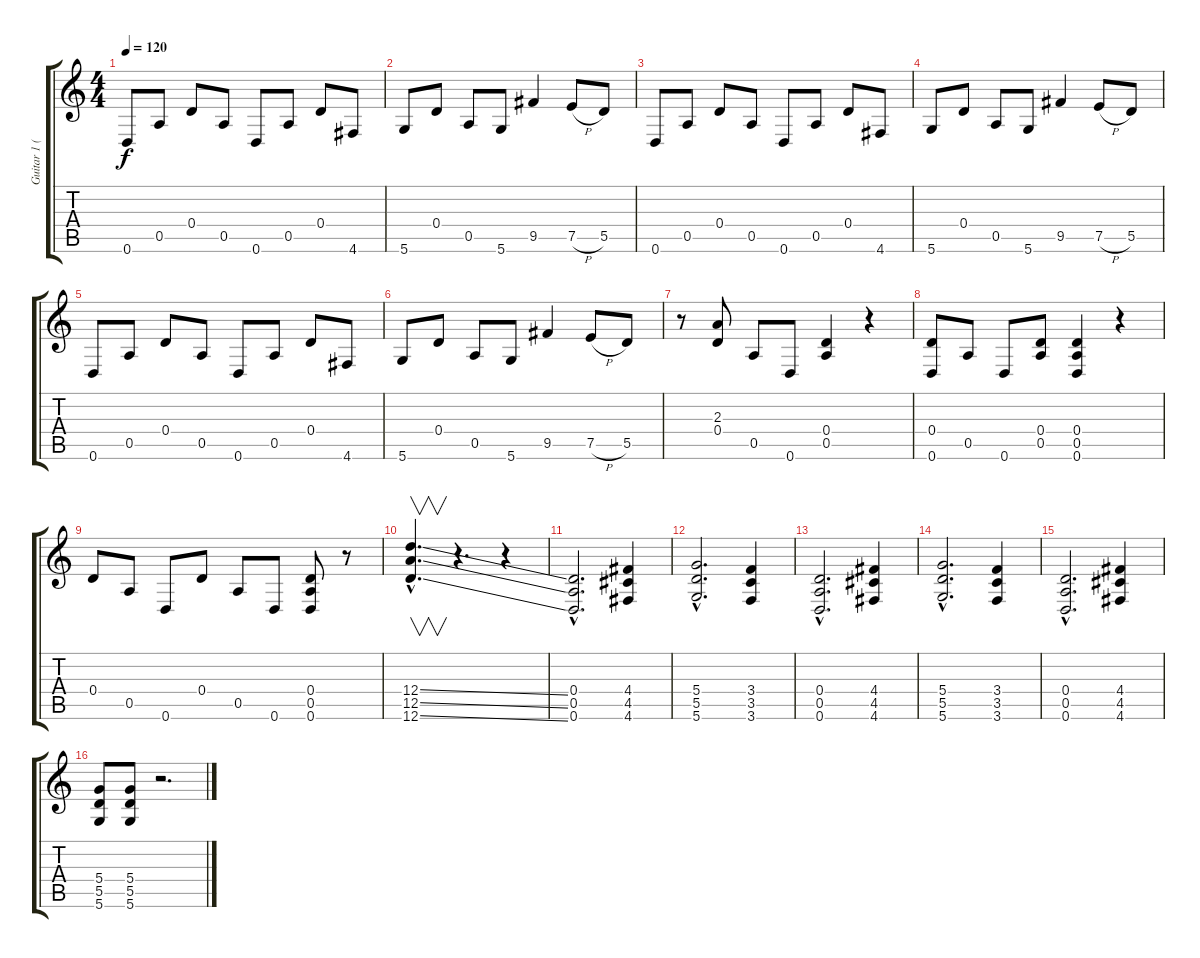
\track ("Guitar 1 (solo)" "Guitar 1 (") {instrument electricguitarmuted}
\staff {score tabs}
\tuning (E4 B3 G3 D3 A2 D2) {hide}
\ts (4 4)
\tempo 120
\clef g2
\ks c
0.6.8{dy f} 0.5.8 0.4.8 0.5.8 0.6.8 0.5.8 0.4.8 4.6.8 |
5.6.8 0.4.8 0.5.8 5.6.8 9.5.4 7.5{h}.8 5.5.8 |
0.6.8 0.5.8 0.4.8 0.5.8 0.6.8 0.5.8 0.4.8 4.6.8 |
5.6.8 0.4.8 0.5.8 5.6.8 9.5.4 7.5{h}.8 5.5.8 |
0.6.8 0.5.8 0.4.8 0.5.8 0.6.8 0.5.8 0.4.8 4.6.8 |
5.6.8 0.4.8 0.5.8 5.6.8 9.5.4 7.5{h}.8 5.5.8 |
r.8 (2.3 0.4).8 0.5.8 0.6.8 (0.4 0.5).4 r.4 |
(0.4 0.6).8 0.5.8 0.6.8 (0.4 0.5).8 (0.4 0.5 0.6).4 r.4 |
0.4.8 0.5.8 0.6.8 0.4.8 0.5.8 0.6.8 (0.4 0.5 0.6).8 r.8 |
(12.4{ss hac} 12.5{ss hac} 12.6{ss hac}).4{v d} r.4{d} r.4{volume 16 instrument distortionguitar} |
(0.4{hac} 0.5{hac} 0.6{hac}).2{d} (4.4 4.5 4.6).4 |
(5.4{hac} 5.5{hac} 5.6{hac}).2{d} (3.4 3.5 3.6).4 |
(0.4{hac} 0.5{hac} 0.6{hac}).2{d} (4.4 4.5 4.6).4 |
(5.4{hac} 5.5{hac} 5.6{hac}).2{d} (3.4 3.5 3.6).4 |
(0.4{hac} 0.5{hac} 0.6{hac}).2{d} (4.4 4.5 4.6).4 |
(5.4 5.5 5.6).8 (5.4 5.5 5.6).8 r.2{d volume 15 instrument electricguitarmuted}
